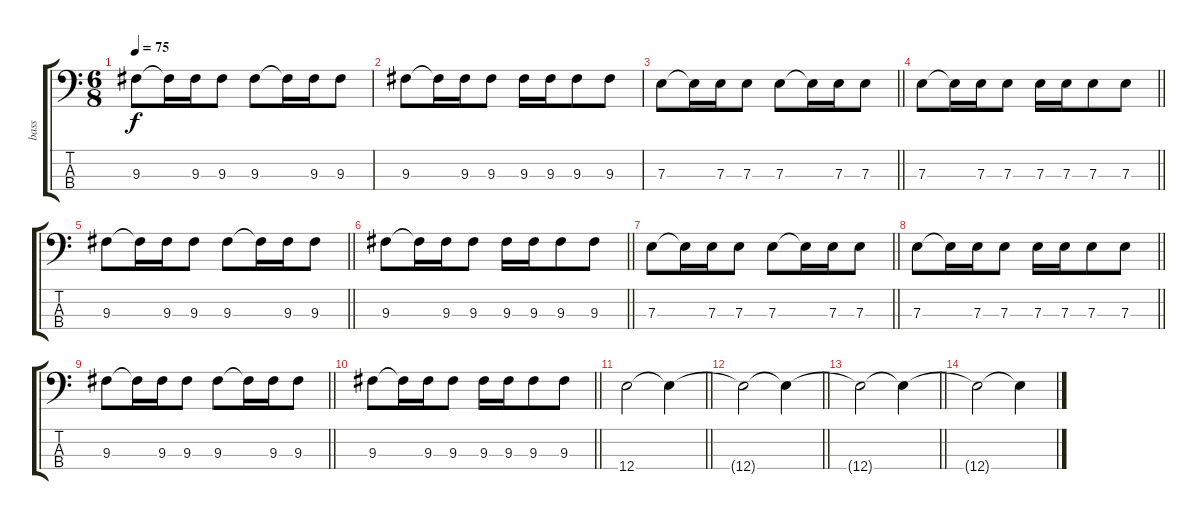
\track ("bass" "bass") {instrument electricbassfinger}
\staff {score tabs}
\tuning (G2 D2 A1 E1) {hide}
\ts (6 8)
\tempo 75
\clef f4
\ks c
9.3.8{dy f} 9.3{t}.16 9.3.16 9.3.8 9.3.8 9.3{t}.16 9.3.16 9.3.8 |
9.3.8 9.3{t}.16 9.3.16 9.3.8 9.3.16 9.3.16 9.3.8 9.3.8 |
\barLineRight lightlight
7.3.8 7.3{t}.16 7.3.16 7.3.8 7.3.8 7.3{t}.16 7.3.16 7.3.8 |
\barLineRight lightlight
7.3.8 7.3{t}.16 7.3.16 7.3.8 7.3.16 7.3.16 7.3.8 7.3.8 |
\barLineRight lightlight
9.3.8 9.3{t}.16 9.3.16 9.3.8 9.3.8 9.3{t}.16 9.3.16 9.3.8 |
\barLineRight lightlight
9.3.8 9.3{t}.16 9.3.16 9.3.8 9.3.16 9.3.16 9.3.8 9.3.8 |
\barLineRight lightlight
7.3.8 7.3{t}.16 7.3.16 7.3.8 7.3.8 7.3{t}.16 7.3.16 7.3.8 |
\barLineRight lightlight
7.3.8 7.3{t}.16 7.3.16 7.3.8 7.3.16 7.3.16 7.3.8 7.3.8 |
\barLineRight lightlight
9.3.8 9.3{t}.16 9.3.16 9.3.8 9.3.8 9.3{t}.16 9.3.16 9.3.8 |
\barLineRight lightlight
9.3.8 9.3{t}.16 9.3.16 9.3.8 9.3.16 9.3.16 9.3.8 9.3.8 |
\barLineRight lightlight
12.4.2 12.4{t}.4 |
\barLineRight lightlight
12.4{t}.2 12.4{t}.4 |
\barLineRight lightlight
12.4{t}.2 12.4{t}.4 |
12.4{t}.2 12.4{t}.4
